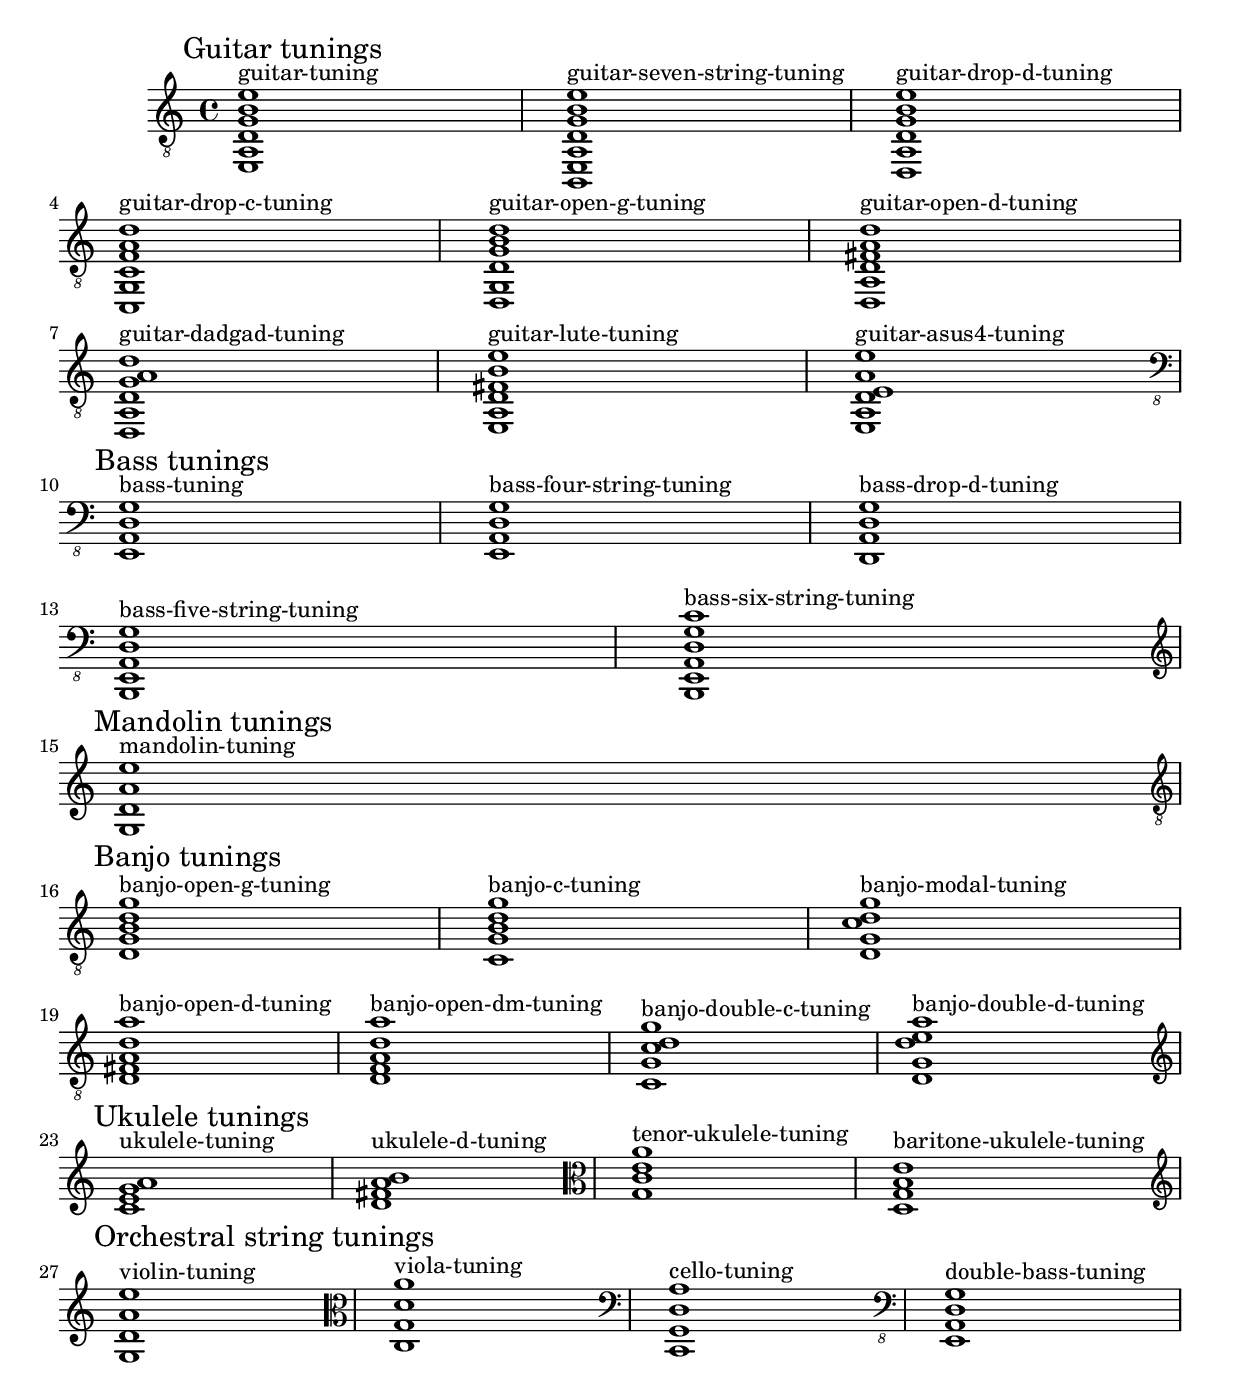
\version "2.16.0"

#(define (filter-instrument instrument-name tuning-alist)
   (filter (lambda (entry)
             (string-prefix? instrument-name
                            (symbol->string (car entry))))
           tuning-alist))

#(define (chord-display tuning-alist-entry)
   (let* ((tuning-symbol (car tuning-alist-entry))
	  (pitches (cdr tuning-alist-entry)))
     (make-music 'EventChord
		 'elements
		 (cons (make-music 'TextScriptEvent
				   'direction 1
				   'text (symbol->string tuning-symbol))
		       (map (lambda (pitch)
			      (make-music 'NoteEvent
					  'duration (ly:make-duration 0 0 1 1)
					  'pitch pitch))
			    pitches)))))

displayInstrumentDefaultTunings =
#(define-music-function (parser location instrument) (string?)
   (let* ((filtered-instruments (filter-instrument instrument defaultStringTunings))
          (display-elements (map chord-display filtered-instruments)))
     (make-music 'SequentialMusic 'elements display-elements)))


\score {
  {
    \new Staff {
      \textLengthOn
      \override Score.RehearsalMark #'self-alignment-X = #LEFT

      \mark \markup {\left-align "Guitar tunings"}
      \clef "treble_8"
      \displayInstrumentDefaultTunings #"guitar"
      \break

      \mark \markup {\left-align "Bass tunings"}
      \clef "bass_8"
      \displayInstrumentDefaultTunings #"bass"
      \break

      \mark \markup {\left-align "Mandolin tunings"}
      \clef "treble"
      \displayInstrumentDefaultTunings #"mandolin"
      \break

      \mark \markup {\left-align "Banjo tunings"}
      \clef "treble_8"
      \displayInstrumentDefaultTunings #"banjo"
      \break

      \mark \markup {\left-align "Ukulele tunings"}
      \clef "treble"
      \displayInstrumentDefaultTunings #"ukulele"
      \clef "alto"
      \displayInstrumentDefaultTunings #"tenor-ukulele"
      \displayInstrumentDefaultTunings #"baritone-ukulele"
      \break

      \mark \markup {\left-align "Orchestral string tunings"}
      \clef "treble"
      \displayInstrumentDefaultTunings #"violin"
      \clef "alto"
      \displayInstrumentDefaultTunings #"viola"
      \clef "bass"
      \displayInstrumentDefaultTunings #"cello"
      \clef "bass_8"
      \displayInstrumentDefaultTunings #"double-bass"
    }
  }
}
